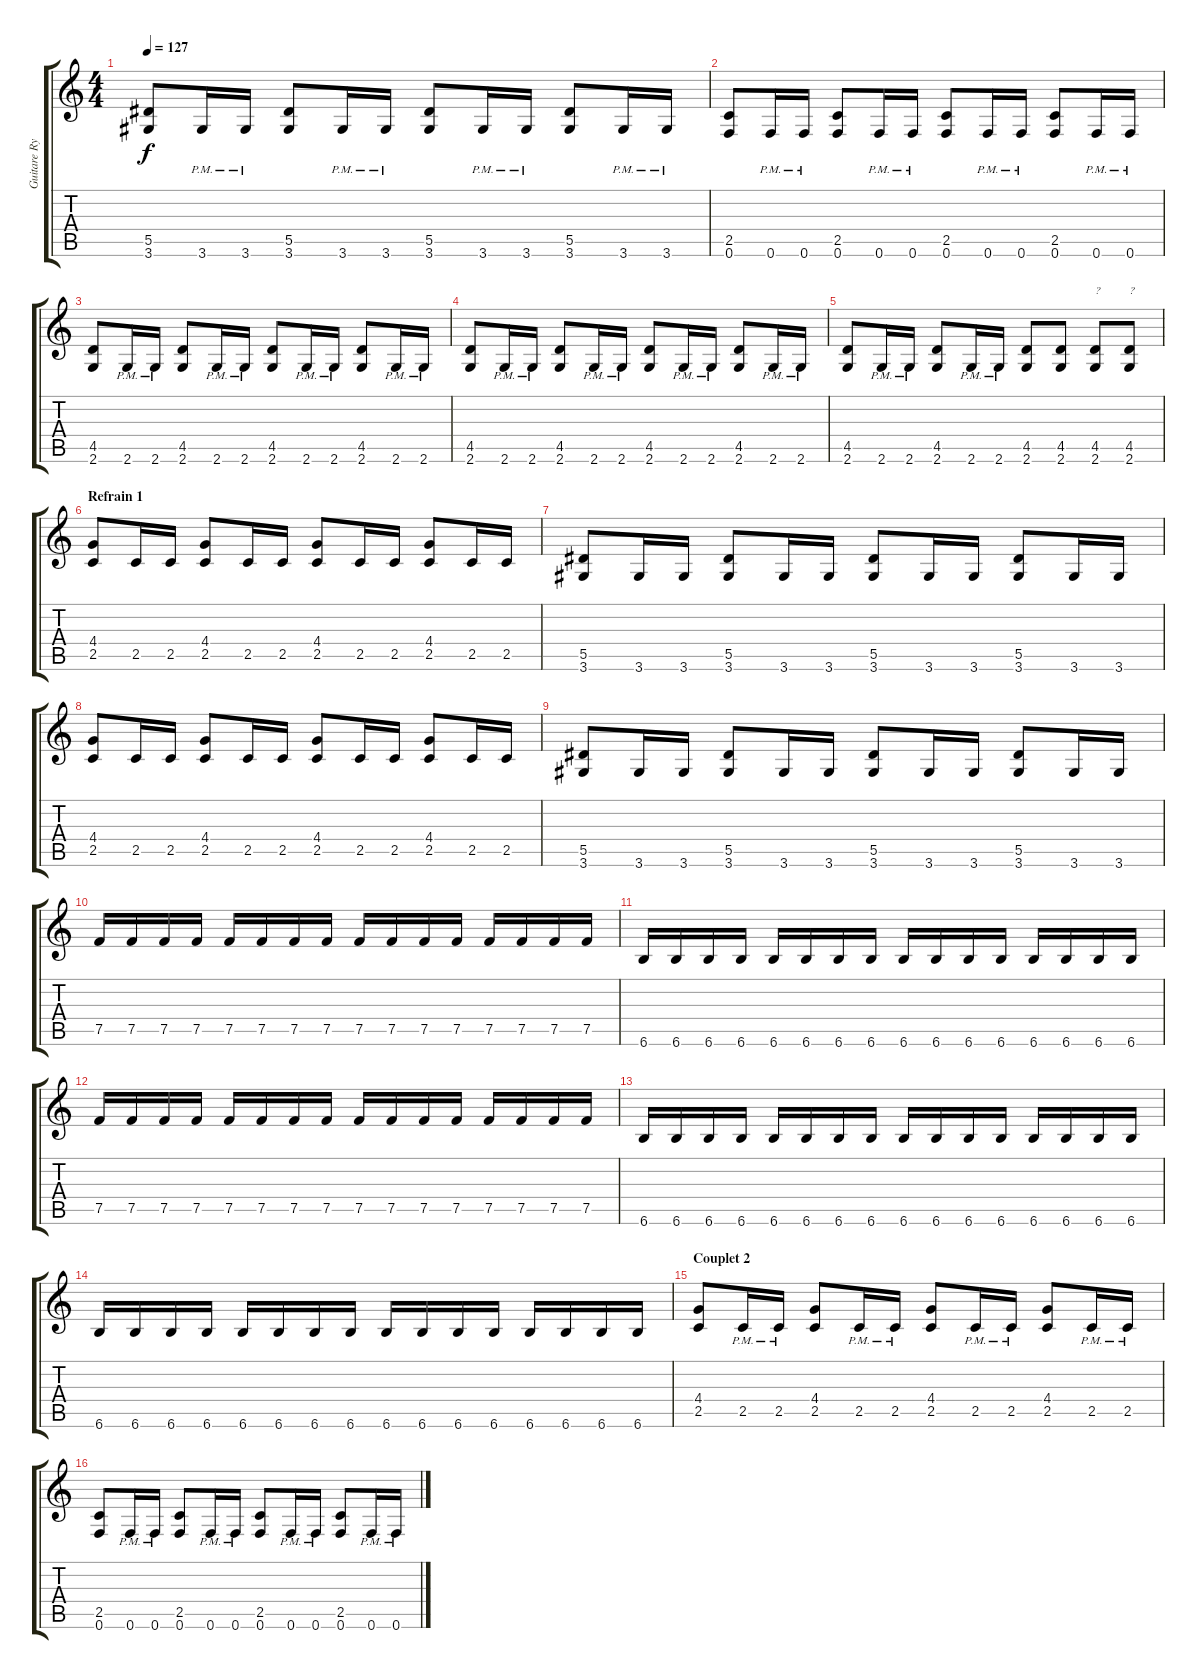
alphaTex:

\track ("Guitare Rythmique" "Guitare Ry") {instrument overdrivenguitar}
\staff {score tabs}
\tuning (F4 C4 Ab3 Eb3 Bb2 F2) {hide}
\ts (4 4)
\tempo 127
\clef g2
\ks c
(5.5 3.6).8{dy f} 3.6{pm}.16 3.6{pm}.16 (5.5 3.6).8 3.6{pm}.16 3.6{pm}.16 (5.5 3.6).8 3.6{pm}.16 3.6{pm}.16 (5.5 3.6).8 3.6{pm}.16 3.6{pm}.16 |
(2.5 0.6).8 0.6{pm}.16 0.6{pm}.16 (2.5 0.6).8 0.6{pm}.16 0.6{pm}.16 (2.5 0.6).8 0.6{pm}.16 0.6{pm}.16 (2.5 0.6).8 0.6{pm}.16 0.6{pm}.16 |
(4.5 2.6).8 2.6{pm}.16 2.6{pm}.16 (4.5 2.6).8 2.6{pm}.16 2.6{pm}.16 (4.5 2.6).8 2.6{pm}.16 2.6{pm}.16 (4.5 2.6).8 2.6{pm}.16 2.6{pm}.16 |
(4.5 2.6).8 2.6{pm}.16 2.6{pm}.16 (4.5 2.6).8 2.6{pm}.16 2.6{pm}.16 (4.5 2.6).8 2.6{pm}.16 2.6{pm}.16 (4.5 2.6).8 2.6{pm}.16 2.6{pm}.16 |
(4.5 2.6).8 2.6{pm}.16 2.6{pm}.16 (4.5 2.6).8 2.6{pm}.16 2.6{pm}.16 (4.5 2.6).8 (4.5 2.6).8 (4.5 2.6).8{txt "?"} (4.5 2.6).8{txt "?"} |
\section ("" "Refrain 1")
(4.4 2.5).8 2.5.16 2.5.16 (4.4 2.5).8 2.5.16 2.5.16 (4.4 2.5).8 2.5.16 2.5.16 (4.4 2.5).8 2.5.16 2.5.16 |
(5.5 3.6).8 3.6.16 3.6.16 (5.5 3.6).8 3.6.16 3.6.16 (5.5 3.6).8 3.6.16 3.6.16 (5.5 3.6).8 3.6.16 3.6.16 |
(4.4 2.5).8 2.5.16 2.5.16 (4.4 2.5).8 2.5.16 2.5.16 (4.4 2.5).8 2.5.16 2.5.16 (4.4 2.5).8 2.5.16 2.5.16 |
(5.5 3.6).8 3.6.16 3.6.16 (5.5 3.6).8 3.6.16 3.6.16 (5.5 3.6).8 3.6.16 3.6.16 (5.5 3.6).8 3.6.16 3.6.16 |
7.5.16 7.5.16 7.5.16 7.5.16 7.5.16 7.5.16 7.5.16 7.5.16 7.5.16 7.5.16 7.5.16 7.5.16 7.5.16 7.5.16 7.5.16 7.5.16 |
6.6.16 6.6.16 6.6.16 6.6.16 6.6.16 6.6.16 6.6.16 6.6.16 6.6.16 6.6.16 6.6.16 6.6.16 6.6.16 6.6.16 6.6.16 6.6.16 |
7.5.16 7.5.16 7.5.16 7.5.16 7.5.16 7.5.16 7.5.16 7.5.16 7.5.16 7.5.16 7.5.16 7.5.16 7.5.16 7.5.16 7.5.16 7.5.16 |
6.6.16 6.6.16 6.6.16 6.6.16 6.6.16 6.6.16 6.6.16 6.6.16 6.6.16 6.6.16 6.6.16 6.6.16 6.6.16 6.6.16 6.6.16 6.6.16 |
6.6.16 6.6.16 6.6.16 6.6.16 6.6.16 6.6.16 6.6.16 6.6.16 6.6.16 6.6.16 6.6.16 6.6.16 6.6.16 6.6.16 6.6.16 6.6.16 |
\section ("" "Couplet 2")
(4.4 2.5).8 2.5{pm}.16 2.5{pm}.16 (4.4 2.5).8 2.5{pm}.16 2.5{pm}.16 (4.4 2.5).8 2.5{pm}.16 2.5{pm}.16 (4.4 2.5).8 2.5{pm}.16 2.5{pm}.16 |
(2.5 0.6).8 0.6{pm}.16 0.6{pm}.16 (2.5 0.6).8 0.6{pm}.16 0.6{pm}.16 (2.5 0.6).8 0.6{pm}.16 0.6{pm}.16 (2.5 0.6).8 0.6{pm}.16 0.6{pm}.16
